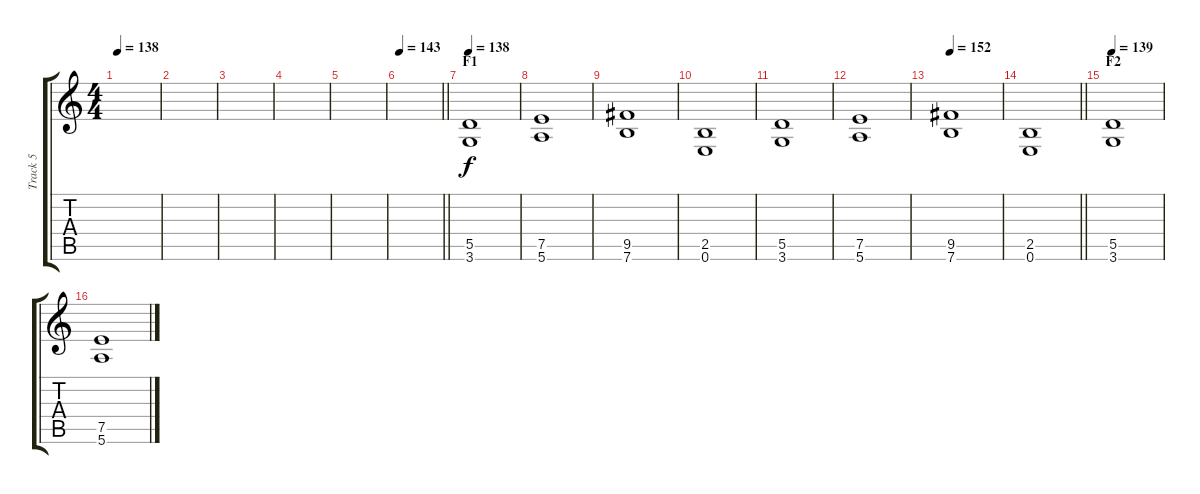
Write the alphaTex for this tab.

\track ("Track 5" "Track 5") {instrument distortionguitar}
\staff {score tabs}
\tuning (E4 B3 G3 D3 A2 E2) {hide}
\ts (4 4)
\tempo 138
\clef g2
\ks c
|
|
|
|
|
\tempo 143
\barLineRight lightlight
|
\section ("" "F1")
\tempo 138
(5.5 3.6).1 |
(7.5 5.6).1 |
(9.5 7.6).1 |
(2.5 0.6).1 |
(5.5 3.6).1 |
(7.5 5.6).1 |
\tempo 152
(9.5 7.6).1 |
\barLineRight lightlight
(2.5 0.6).1 |
\section ("" "F2")
\tempo 139
(5.5 3.6).1 |
(7.5 5.6).1
